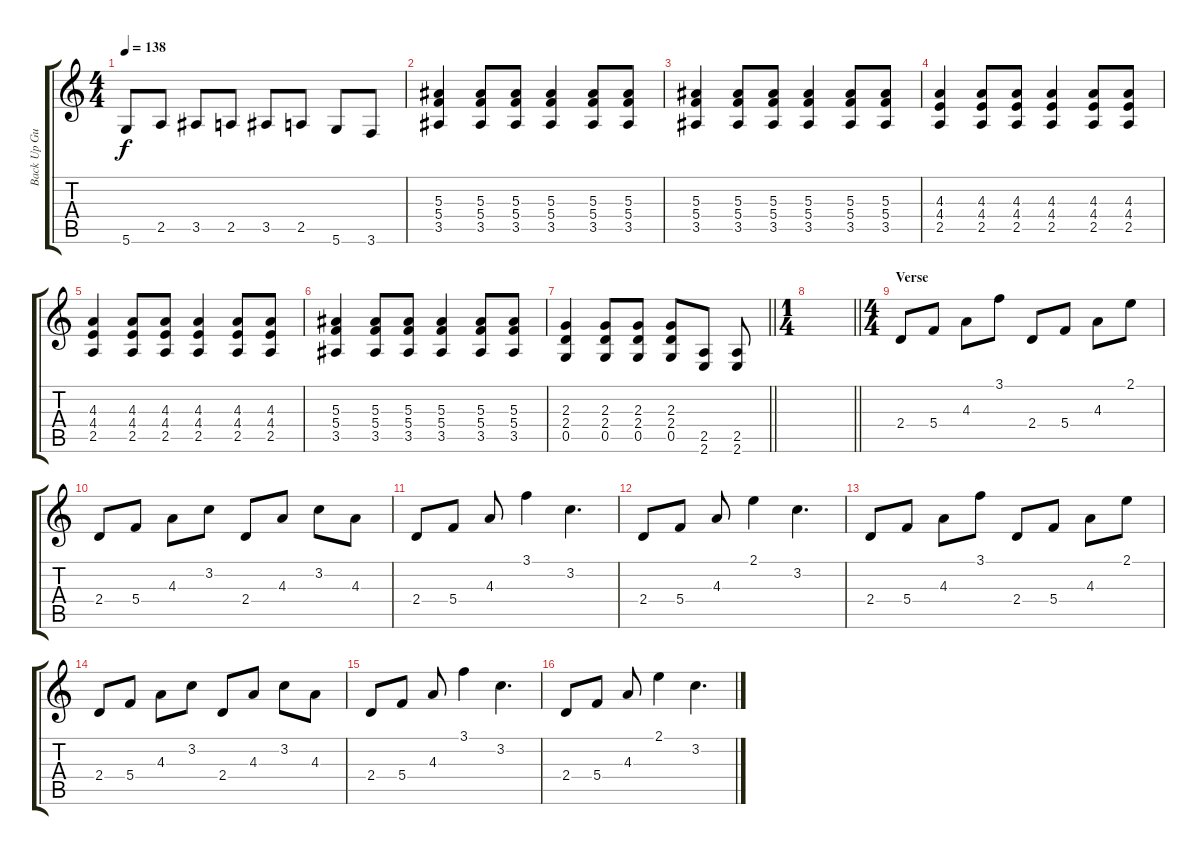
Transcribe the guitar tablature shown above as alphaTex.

\track ("Back Up Guitar" "Back Up Gu") {instrument distortionguitar}
\staff {score tabs}
\tuning (D4 A3 F3 C3 G2 D2) {hide}
\ts (4 4)
\tempo 138
\clef g2
\ks c
5.6.8{dy f} 2.5.8 3.5.8 2.5.8 3.5.8 2.5.8 5.6.8 3.6.8 |
(5.3 5.4 3.5).4 (5.3 5.4 3.5).8 (5.3 5.4 3.5).8 (5.3 5.4 3.5).4 (5.3 5.4 3.5).8 (5.3 5.4 3.5).8 |
(5.3 5.4 3.5).4 (5.3 5.4 3.5).8 (5.3 5.4 3.5).8 (5.3 5.4 3.5).4 (5.3 5.4 3.5).8 (5.3 5.4 3.5).8 |
(4.3 4.4 2.5).4 (4.3 4.4 2.5).8 (4.3 4.4 2.5).8 (4.3 4.4 2.5).4 (4.3 4.4 2.5).8 (4.3 4.4 2.5).8 |
(4.3 4.4 2.5).4 (4.3 4.4 2.5).8 (4.3 4.4 2.5).8 (4.3 4.4 2.5).4 (4.3 4.4 2.5).8 (4.3 4.4 2.5).8 |
(5.3 5.4 3.5).4 (5.3 5.4 3.5).8 (5.3 5.4 3.5).8 (5.3 5.4 3.5).4 (5.3 5.4 3.5).8 (5.3 5.4 3.5).8 |
\barLineRight lightlight
(2.3 2.4 0.5).4 (2.3 2.4 0.5).8 (2.3 2.4 0.5).8 (2.3 2.4 0.5).8 (2.5 2.6).8 (2.5 2.6).8 |
\ts (1 4)
\barLineRight lightlight
|
\ts (4 4)
\section ("" "Verse")
2.4.8{volume 9 instrument acousticguitarsteel} 5.4.8 4.3.8 3.1.8 2.4.8 5.4.8 4.3.8 2.1.8 |
2.4.8 5.4.8 4.3.8 3.2.8 2.4.8 4.3.8 3.2.8 4.3.8 |
2.4.8 5.4.8 4.3.8 3.1.4 3.2.4{d} |
2.4.8 5.4.8 4.3.8 2.1.4 3.2.4{d} |
2.4.8 5.4.8 4.3.8 3.1.8 2.4.8 5.4.8 4.3.8 2.1.8 |
2.4.8 5.4.8 4.3.8 3.2.8 2.4.8 4.3.8 3.2.8 4.3.8 |
2.4.8 5.4.8 4.3.8 3.1.4 3.2.4{d} |
2.4.8 5.4.8 4.3.8 2.1.4 3.2.4{d}
